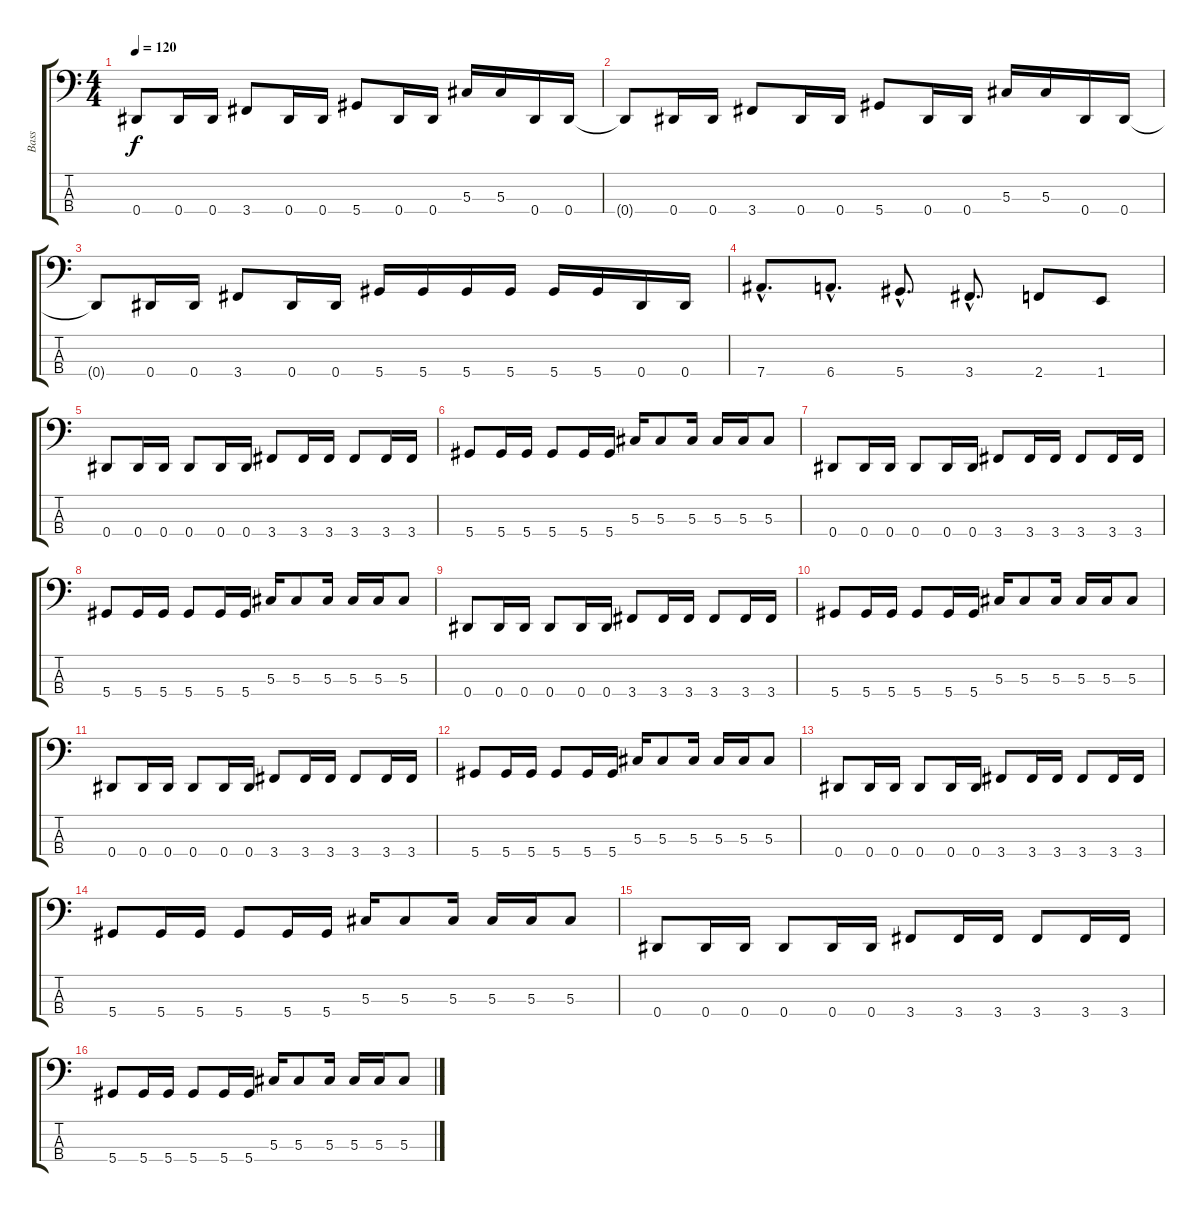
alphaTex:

\track ("Bass" "Bass") {instrument electricbasspick}
\staff {score tabs}
\tuning (Gb2 Db2 Ab1 Eb1) {hide}
\ts (4 4)
\tempo 120
\clef f4
\ks c
0.4{t}.8{dy f} 0.4.16 0.4.16 3.4.8 0.4.16 0.4.16 5.4.8 0.4.16 0.4.16 5.3.16 5.3.16 0.4.16 0.4.16 |
0.4{t}.8 0.4.16 0.4.16 3.4.8 0.4.16 0.4.16 5.4.8 0.4.16 0.4.16 5.3.16 5.3.16 0.4.16 0.4.16 |
0.4{t}.8 0.4.16 0.4.16 3.4.8 0.4.16 0.4.16 5.4.16 5.4.16 5.4.16 5.4.16 5.4.16 5.4.16 0.4.16 0.4.16 |
7.4{hac}.8{d} 6.4{hac}.8{d} 5.4{hac}.8{d} 3.4{hac}.8{d} 2.4.8 1.4.8 |
0.4.8 0.4.16 0.4.16 0.4.8 0.4.16 0.4.16 3.4.8 3.4.16 3.4.16 3.4.8 3.4.16 3.4.16 |
5.4.8 5.4.16 5.4.16 5.4.8 5.4.16 5.4.16 5.3.16 5.3.8 5.3.16 5.3.16 5.3.16 5.3.8 |
0.4.8 0.4.16 0.4.16 0.4.8 0.4.16 0.4.16 3.4.8 3.4.16 3.4.16 3.4.8 3.4.16 3.4.16 |
5.4.8 5.4.16 5.4.16 5.4.8 5.4.16 5.4.16 5.3.16 5.3.8 5.3.16 5.3.16 5.3.16 5.3.8 |
0.4.8 0.4.16 0.4.16 0.4.8 0.4.16 0.4.16 3.4.8 3.4.16 3.4.16 3.4.8 3.4.16 3.4.16 |
5.4.8 5.4.16 5.4.16 5.4.8 5.4.16 5.4.16 5.3.16 5.3.8 5.3.16 5.3.16 5.3.16 5.3.8 |
0.4.8 0.4.16 0.4.16 0.4.8 0.4.16 0.4.16 3.4.8 3.4.16 3.4.16 3.4.8 3.4.16 3.4.16 |
5.4.8 5.4.16 5.4.16 5.4.8 5.4.16 5.4.16 5.3.16 5.3.8 5.3.16 5.3.16 5.3.16 5.3.8 |
0.4.8 0.4.16 0.4.16 0.4.8 0.4.16 0.4.16 3.4.8 3.4.16 3.4.16 3.4.8 3.4.16 3.4.16 |
5.4.8 5.4.16 5.4.16 5.4.8 5.4.16 5.4.16 5.3.16 5.3.8 5.3.16 5.3.16 5.3.16 5.3.8 |
0.4.8 0.4.16 0.4.16 0.4.8 0.4.16 0.4.16 3.4.8 3.4.16 3.4.16 3.4.8 3.4.16 3.4.16 |
5.4.8 5.4.16 5.4.16 5.4.8 5.4.16 5.4.16 5.3.16 5.3.8 5.3.16 5.3.16 5.3.16 5.3.8
